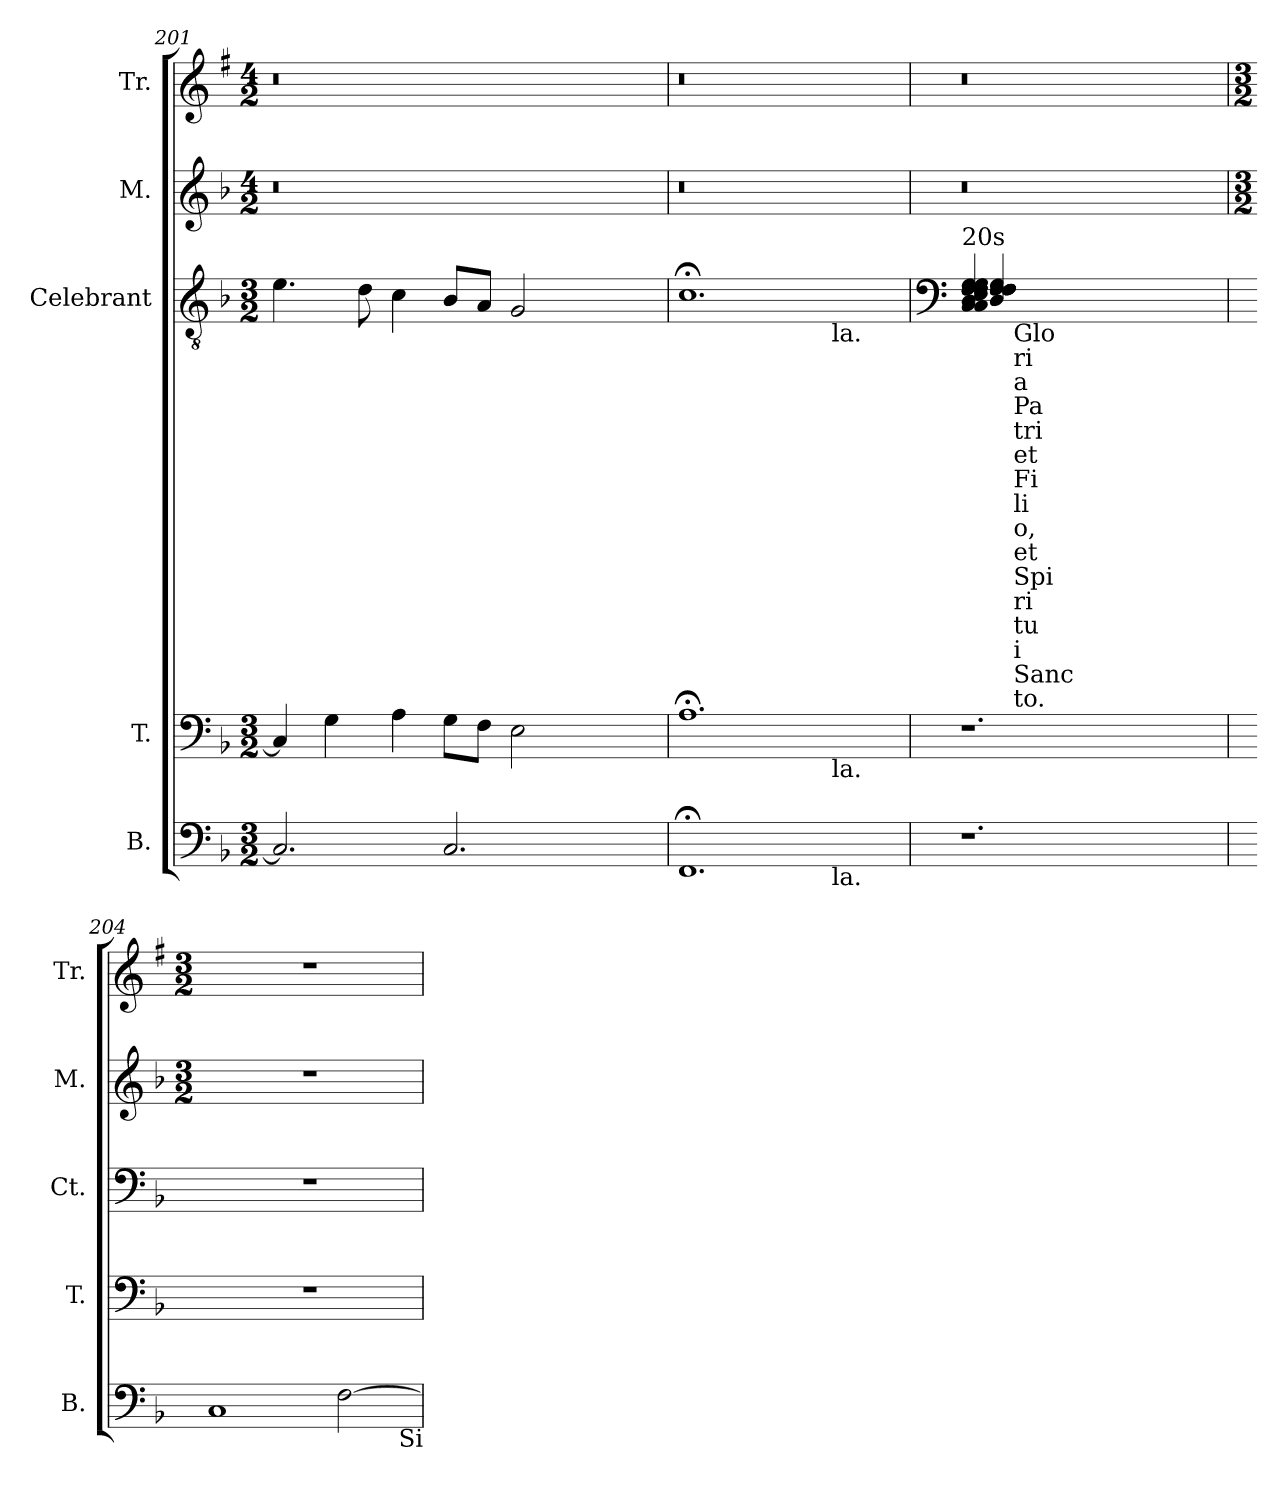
**kern	**kern	**kern	**kern	**kern
*part5	*part4	*part3	*part2	*part1
*staff5	*staff4	*staff3	*staff2	*staff1
*I"B.	*I"T.	*I"Celebrant	*I"M.	*I"Tr.
*I'B.	*I'T.	*I'Ct.	*I'M.	*I'Tr.
*clefF4	*clefF4	*clefGv2	*clefG2	*clefG2
*	*	*	*	*ITrd1c2
*k[b-]	*k[b-]	*k[b-]	*k[b-]	*k[b-]
*F:	*F:	*F:	*F:	*F:
*M3/2	*M3/2	*M3/2	*M4/2	*M4/2
=201	=201	=201	=201	=201
2.C/]	4C/]	4.e\	0r	0r
.	4G\	.	.	.
.	.	8d\	.	.
.	4A\	4c\	.	.
2.C/	8G\L	8B-/L	.	.
.	8F\J	8A/J	.	.
.	2E\	2G/	.	.
2ryy	2ryy	2ryy	.	.
=202	=202	=202	=202	=202
1.FF;	1.A;<	1.c;<	0r	0r
!	!	!LO:TX:b:t=la.	!	!
!	!LO:TX:b:t=la.	!	!	!
!LO:TX:b:t=la.	!	!	!	!
2ryy	2ryy	2ryy	.	.
!!LO:LB:g=z
=203	=203	=203	=203	=203
*	*	*clefF4	*	*
*	*	*^	*	*
!	!	!LO:TX:a:t=20s	!	!	!
1.r	1.r	(4C/ 4C/ 4D/ 4E/ 4F/ 4F/ 4F/ 4F/ 4F/ 4G/ 4G/ 4G/	4D/ 4F/ 4F/ 4F/ 4F/ 4F/ 4F/ 4G/	0r	0r
!	!	!LO:TX:b:t=Glo	!	!	!
!	!	!LO:TX:b:t=ri	!	!	!
!	!	!LO:TX:b:t=a	!	!	!
!	!	!LO:TX:b:t=Pa	!	!	!
!	!	!LO:TX:b:t=tri	!	!	!
!	!	!LO:TX:b:t=et	!	!	!
!	!	!LO:TX:b:t=Fi	!	!	!
!	!	!LO:TX:b:t=li	!	!	!
!	!	!LO:TX:b:t=o,	!	!	!
!	!	!LO:TX:b:t=et	!	!	!
!	!	!LO:TX:b:t=Spi	!	!	!
!	!	!LO:TX:b:t=ri	!	!	!
!	!	!LO:TX:b:t=tu	!	!	!
!	!	!LO:TX:b:t=i	!	!	!
!	!	!LO:TX:b:t=Sanc	!	!	!
!	!	!LO:TX:b:t=to.	!	!	!
.	.	1..ryy	1..ryy	.	.
2ryy	2ryy	.	.	.	.
*	*	*v	*v	*	*
!!LO:LB:g=z
=204	=204	=204	=204	=204
*	*	*	*M3/2	*M3/2
!	!	!	!	!LO:N:vis=1
1C	1.r	1.r	1.r	1.r
[>2F\	.	.	.	.
!LO:TX:b:t=Si	!	!	!	!
=	=	=	=	=
*-	*-	*-	*-	*-
